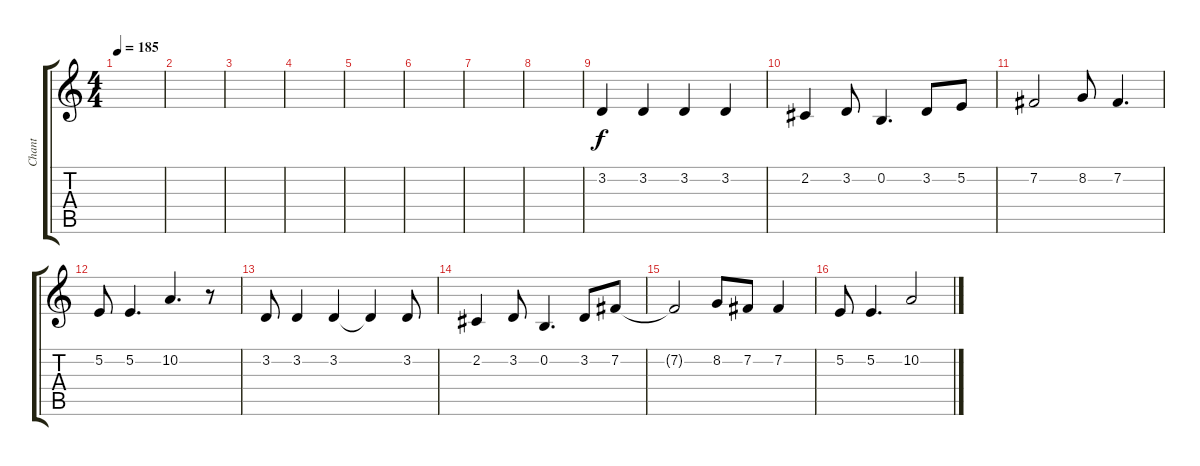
\track ("Chant" "Chant") {instrument voiceoohs}
\staff {score tabs}
\tuning (E4 B3 G3 D3 A2 E2) {hide}
\ts (4 4)
\tempo 185
\clef g2
\ks c
|
|
|
|
|
|
|
|
3.2.4 3.2.4 3.2.4 3.2.4 |
2.2.4 3.2.8 0.2.4{d} 3.2.8 5.2.8 |
7.2.2 8.2.8 7.2.4{d} |
5.2.8 5.2.4{d} 10.2.4{d} r.8 |
3.2.8 3.2.4 3.2.4 3.2{t}.4 3.2.8 |
2.2.4 3.2.8 0.2.4{d} 3.2.8 7.2.8 |
7.2{t}.2 8.2.8 7.2.8 7.2.4 |
5.2.8 5.2.4{d} 10.2.2
